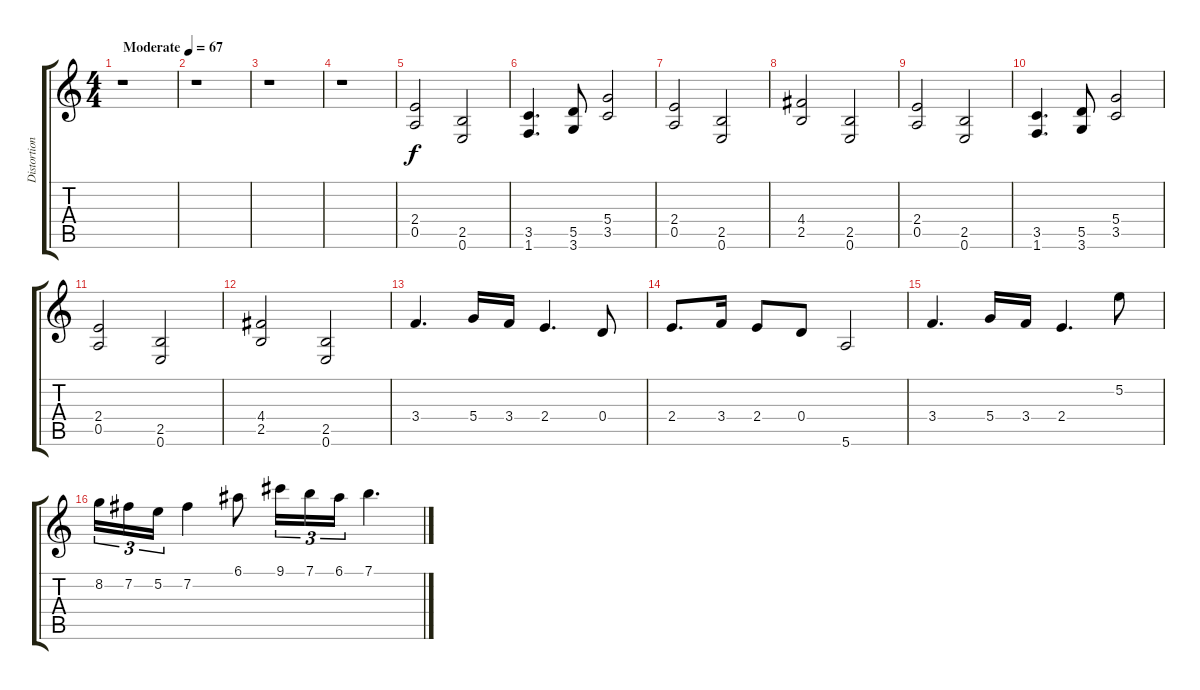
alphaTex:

\track ("Distortion Guitar" "Distortion") {instrument distortionguitar}
\staff {score tabs}
\tuning (E4 B3 G3 D3 A2 E2) {hide}
\ts (4 4)
\tempo (67 "Moderate")
\clef g2
\ks c
r.1{dy f instrument distortionguitar} |
r.1 |
r.1 |
r.1 |
(2.4 0.5).2 (2.5 0.6).2 |
(3.5 1.6).4{d} (5.5 3.6).8 (5.4 3.5).2 |
(2.4 0.5).2 (2.5 0.6).2 |
(4.4 2.5).2 (2.5 0.6).2 |
(2.4 0.5).2 (2.5 0.6).2 |
(3.5 1.6).4{d} (5.5 3.6).8 (5.4 3.5).2 |
(2.4 0.5).2 (2.5 0.6).2 |
(4.4 2.5).2 (2.5 0.6).2 |
3.4.4{d} 5.4.16 3.4.16 2.4.4{d} 0.4.8 |
2.4.8{d} 3.4.16 2.4.8 0.4.8 5.6.2 |
3.4.4{d} 5.4.16 3.4.16 2.4.4{d} 5.2.8 |
8.2.16{tu (3 2)} 7.2.16{tu (3 2)} 5.2.16{tu (3 2)} 7.2.4 6.1.8 9.1.16{tu (3 2)} 7.1.16{tu (3 2)} 6.1.16{tu (3 2)} 7.1.4{d}
